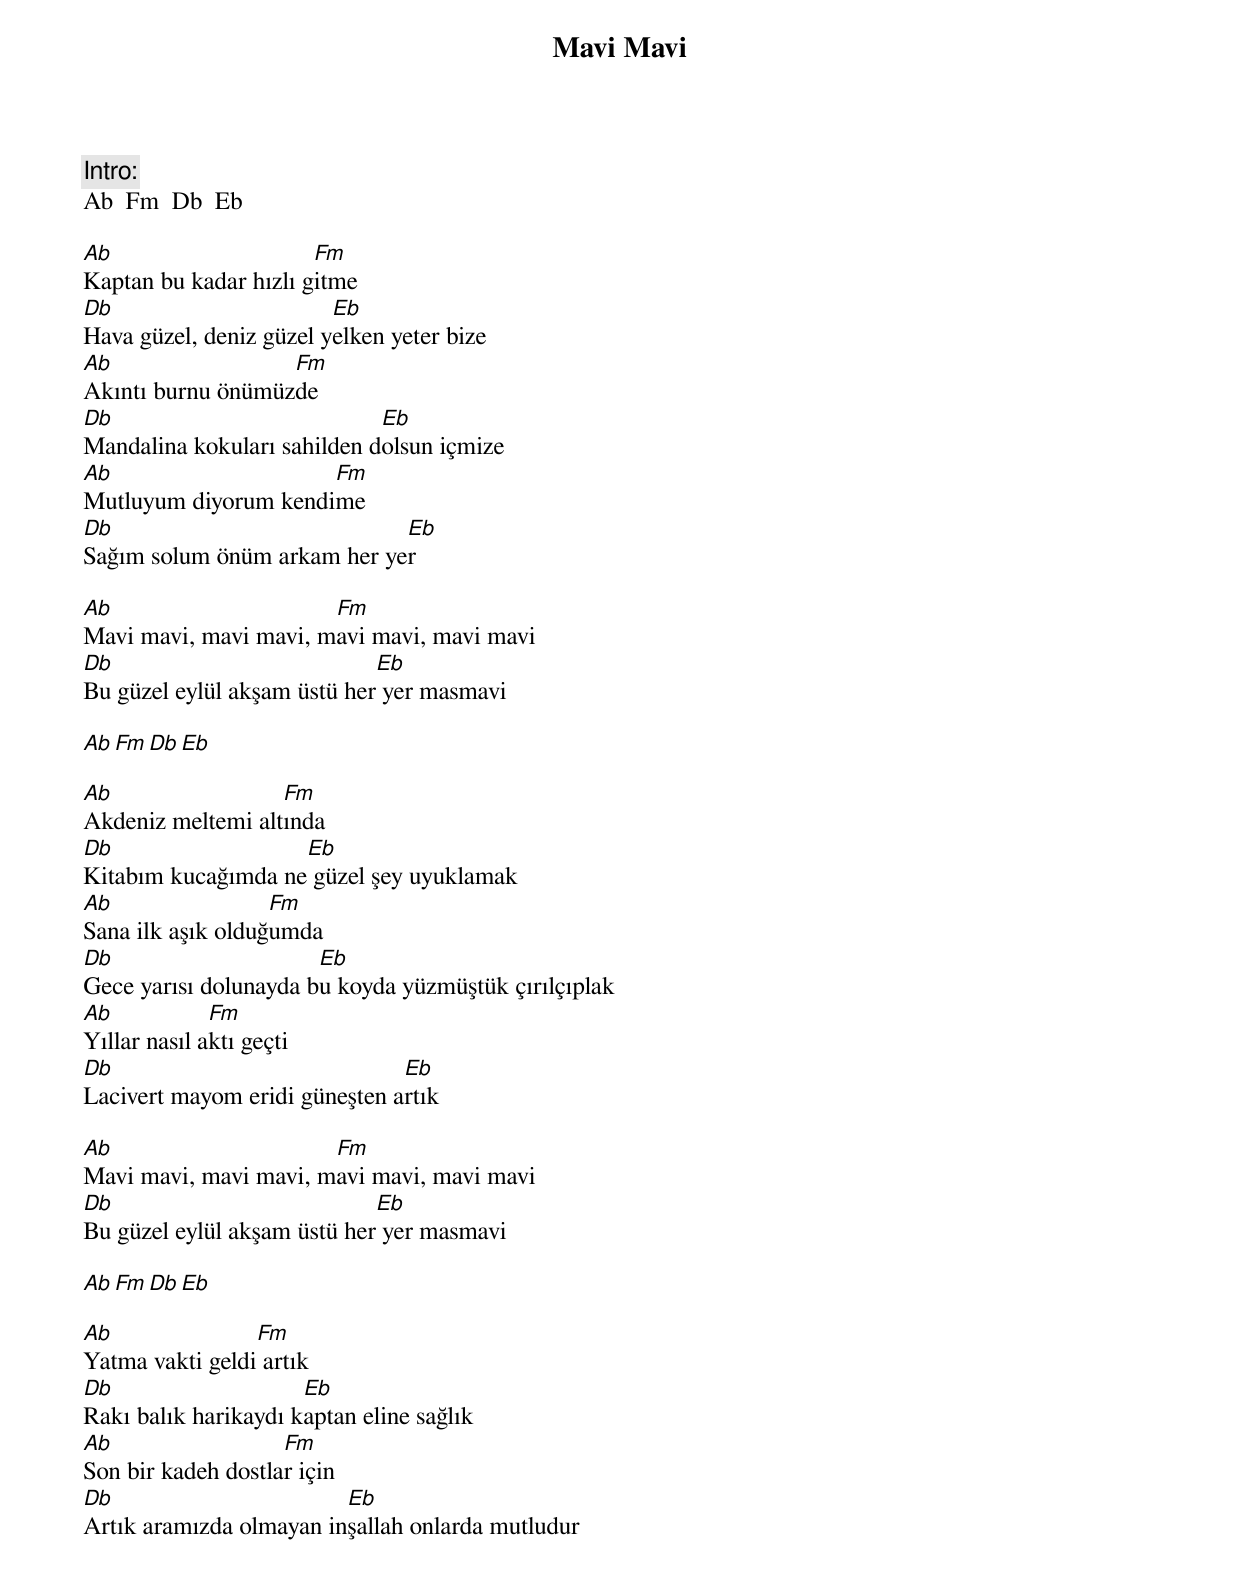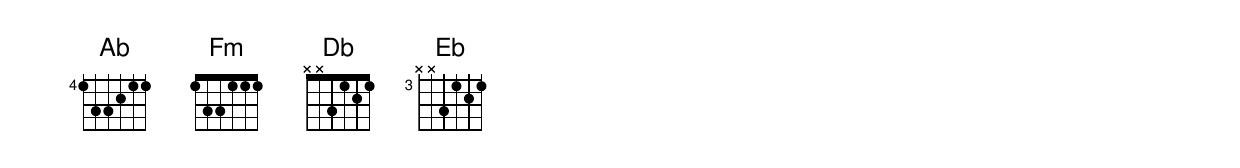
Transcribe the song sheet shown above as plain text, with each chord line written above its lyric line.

{title: Mavi Mavi}
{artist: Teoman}

Intro:
Ab  Fm  Db  Eb

Ab                     Fm
Kaptan bu kadar hızlı gitme
Db                       Eb
Hava güzel, deniz güzel yelken yeter bize
Ab                 Fm
Akıntı burnu önümüzde
Db                           Eb
Mandalina kokuları sahilden dolsun içmize
Ab                    Fm
Mutluyum diyorum kendime
Db                           Eb
Sağım solum önüm arkam her yer

Ab                     Fm
Mavi mavi, mavi mavi, mavi mavi, mavi mavi
Db                           Eb
Bu güzel eylül akşam üstü her yer masmavi

Ab  Fm  Db  Eb

Ab                 Fm
Akdeniz meltemi altında
Db                  Eb
Kitabım kucağımda ne güzel şey uyuklamak
Ab                 Fm
Sana ilk aşık olduğumda
Db                     Eb
Gece yarısı dolunayda bu koyda yüzmüştük çırılçıplak
Ab            Fm
Yıllar nasıl aktı geçti
Db                             Eb
Lacivert mayom eridi güneşten artık

Ab                     Fm
Mavi mavi, mavi mavi, mavi mavi, mavi mavi
Db                           Eb
Bu güzel eylül akşam üstü her yer masmavi

Ab  Fm  Db  Eb

Ab               Fm
Yatma vakti geldi artık
Db                    Eb
Rakı balık harikaydı kaptan eline sağlık
Ab                  Fm
Son bir kadeh dostlar için
Db                       Eb
Artık aramızda olmayan inşallah onlarda mutludur
